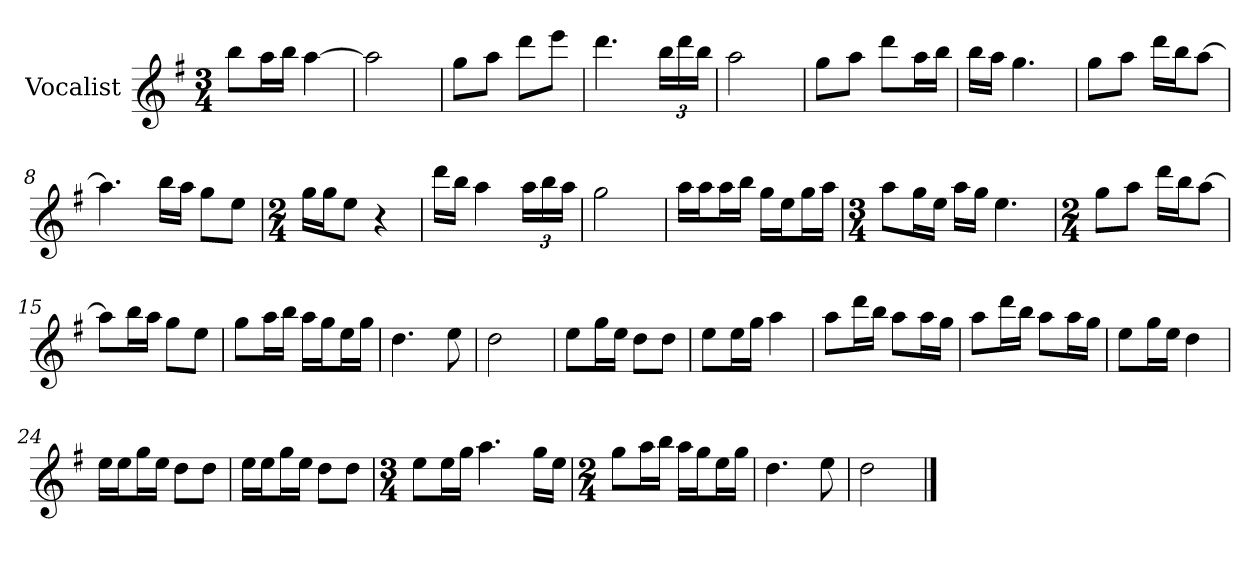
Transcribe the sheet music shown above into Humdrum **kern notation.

**kern
*part1
*staff1
*I"Vocalist
*k[f#]
*G:
*M3/4
=
8bbL
16aaL
16bbJJ
[4aa
=1
2aa]
=2
8ggL
8aaJ
8dddL
8eeeJ
=3
4.ddd
24bbLL
24ddd
24bbJJ
=4
2aa
=5
8ggL
8aaJ
8dddL
16aaL
16bbJJ
=6
16bbLL
16aaJJ
4.gg
=7
8ggL
8aaJ
16dddLL
16bbJ
[8aaJ
=8
4.aa]
16bbLL
16aaJJ
8ggL
8eeJ
=9
*M2/4
16ggLL
16ggJ
8eeJ
4r
=10
16dddLL
16bbJJ
4aa
24aaLL
24bb
24aaJJ
=11
2gg
=12
16aaLL
16aaJ
16aaL
16bbJJ
16ggLL
16eeJ
16ggL
16aaJJ
=13
*M3/4
8aaL
16ggL
16eeJJ
16aaLL
16ggJJ
4.ee
=14
*M2/4
8ggL
8aaJ
16dddLL
16bbJ
[8aaJ
=15
8aaL]
16bbL
16aaJJ
8ggL
8eeJ
=16
8ggL
16aaL
16bbJJ
16aaLL
16ggJ
16eeL
16ggJJ
=17
4.dd
8ee
=18
2dd
=19
8eeL
16ggL
16eeJJ
8ddL
8ddJ
=20
8eeL
16eeL
16ggJJ
4aa
=21
8aaL
16dddL
16bbJJ
8aaL
16aaL
16ggJJ
=22
8aaL
16dddL
16bbJJ
8aaL
16aaL
16ggJJ
=23
8eeL
16ggL
16eeJJ
4dd
=24
16eeLL
16eeJ
16ggL
16eeJJ
8ddL
8ddJ
=25
16eeLL
16eeJ
16ggL
16eeJJ
8ddL
8ddJ
=26
*M3/4
8eeL
16eeL
16ggJJ
4.aa
16ggLL
16eeJJ
=27
*M2/4
8ggL
16aaL
16bbJJ
16aaLL
16ggJ
16eeL
16ggJJ
=28
4.dd
8ee
=29
2dd
==
*-
